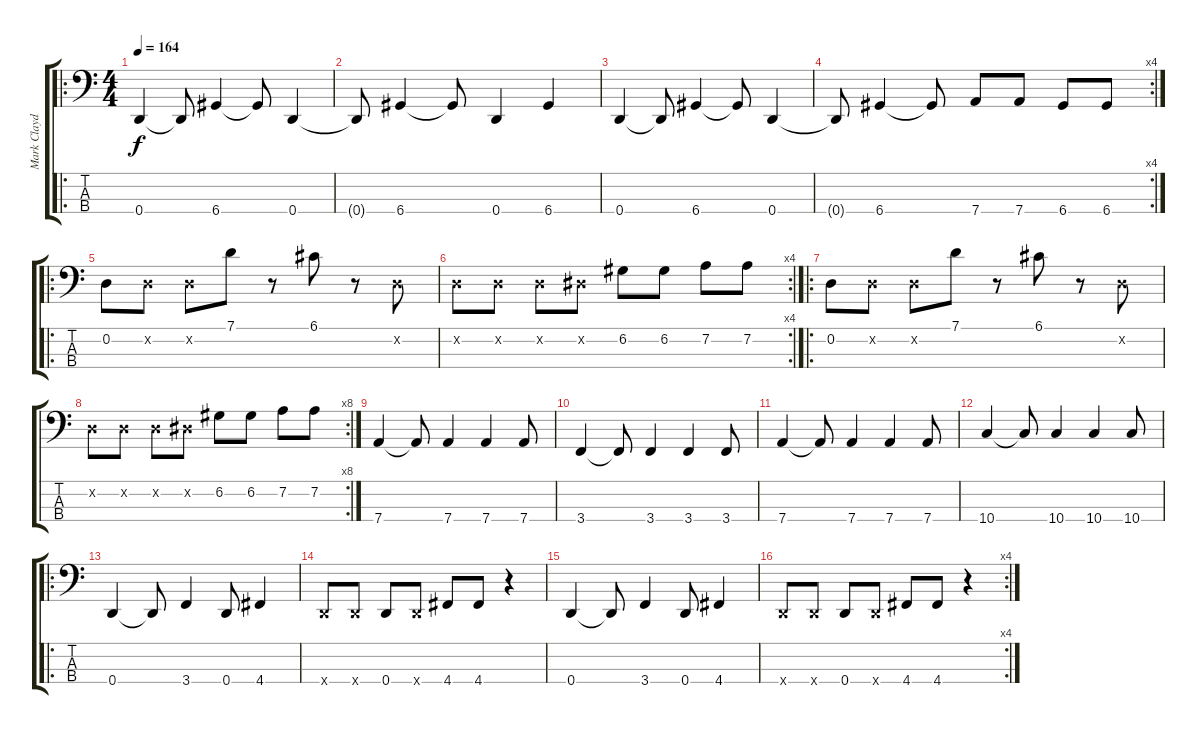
\track ("Mark Clayden" "Mark Clayd") {instrument electricbassfinger}
\staff {score tabs}
\tuning (G2 D2 G1 D1) {hide}
\ro
\ts (4 4)
\tempo 164
\clef f4
\ks c
0.4.4{dy f} 0.4{t}.8 6.4.4 6.4{t}.8 0.4.4 |
0.4{t}.8 6.4.4 6.4{t}.8 0.4.4 6.4.4 |
0.4.4 0.4{t}.8 6.4.4 6.4{t}.8 0.4.4 |
\rc 4
0.4{t}.8 6.4.4 6.4{t}.8 7.4.8 7.4.8 6.4.8 6.4.8 |
\ro
0.2.8 0.2{x}.8 0.2{x}.8 7.1.8 r.8 6.1.8 r.8 0.2{x}.8 |
\rc 4
0.2{x}.8 0.2{x}.8 0.2{x}.8 1.2{x}.8 6.2.8 6.2.8 7.2.8 7.2.8 |
\ro
0.2.8 0.2{x}.8 0.2{x}.8 7.1.8 r.8 6.1.8 r.8 0.2{x}.8 |
\rc 8
0.2{x}.8 0.2{x}.8 0.2{x}.8 1.2{x}.8 6.2.8 6.2.8 7.2.8 7.2.8 |
7.4.4 7.4{t}.8 7.4.4 7.4.4 7.4.8 |
3.4.4 3.4{t}.8 3.4.4 3.4.4 3.4.8 |
7.4.4 7.4{t}.8 7.4.4 7.4.4 7.4.8 |
10.4.4 10.4{t}.8 10.4.4 10.4.4 10.4.8 |
\ro
0.4.4 0.4{t}.8 3.4.4 0.4.8 4.4.4 |
0.4{x}.8 0.4{x}.8 0.4.8 0.4{x}.8 4.4.8 4.4.8 r.4 |
0.4.4 0.4{t}.8 3.4.4 0.4.8 4.4.4 |
\rc 4
0.4{x}.8 0.4{x}.8 0.4.8 0.4{x}.8 4.4.8 4.4.8 r.4
